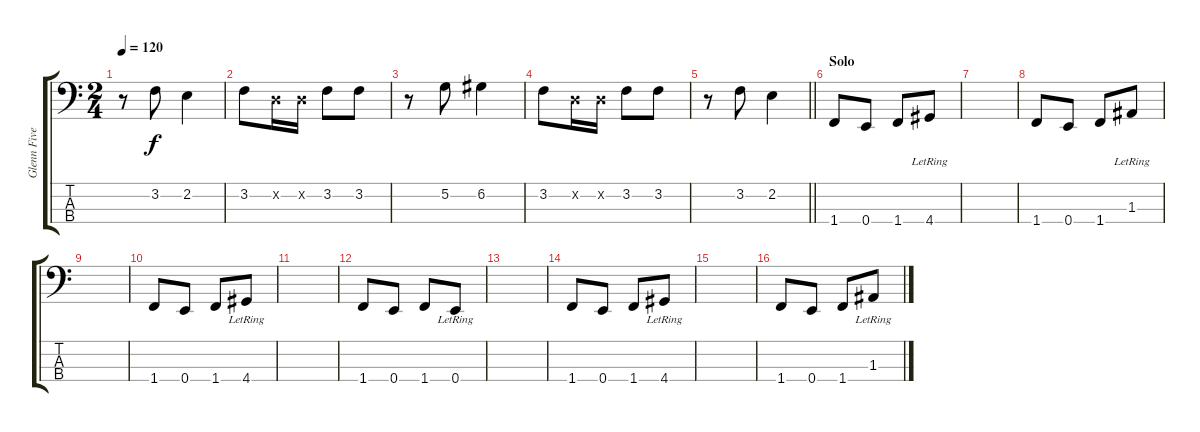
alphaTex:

\track ("Glenn Five" "Glenn Five") {instrument electricbassfinger}
\staff {score tabs}
\tuning (G2 D2 A1 E1) {hide}
\ts (2 4)
\tempo 120
\clef f4
\ks c
r.8{dy f} 3.2.8 2.2.4 |
3.2.8 0.2{x}.16 0.2{x}.16 3.2.8 3.2.8 |
r.8 5.2.8 6.2.4 |
3.2.8 0.2{x}.16 0.2{x}.16 3.2.8 3.2.8 |
\barLineRight lightlight
r.8 3.2.8 2.2.4 |
\section ("" "Solo")
1.4.8 0.4.8 1.4.8 4.4{lr}.8 |
|
1.4.8 0.4.8 1.4.8 1.3{lr}.8 |
|
1.4.8 0.4.8 1.4.8 4.4{lr}.8 |
|
1.4.8 0.4.8 1.4.8 0.4{lr}.8 |
|
1.4.8 0.4.8 1.4.8 4.4{lr}.8 |
|
1.4.8 0.4.8 1.4.8 1.3{lr}.8
